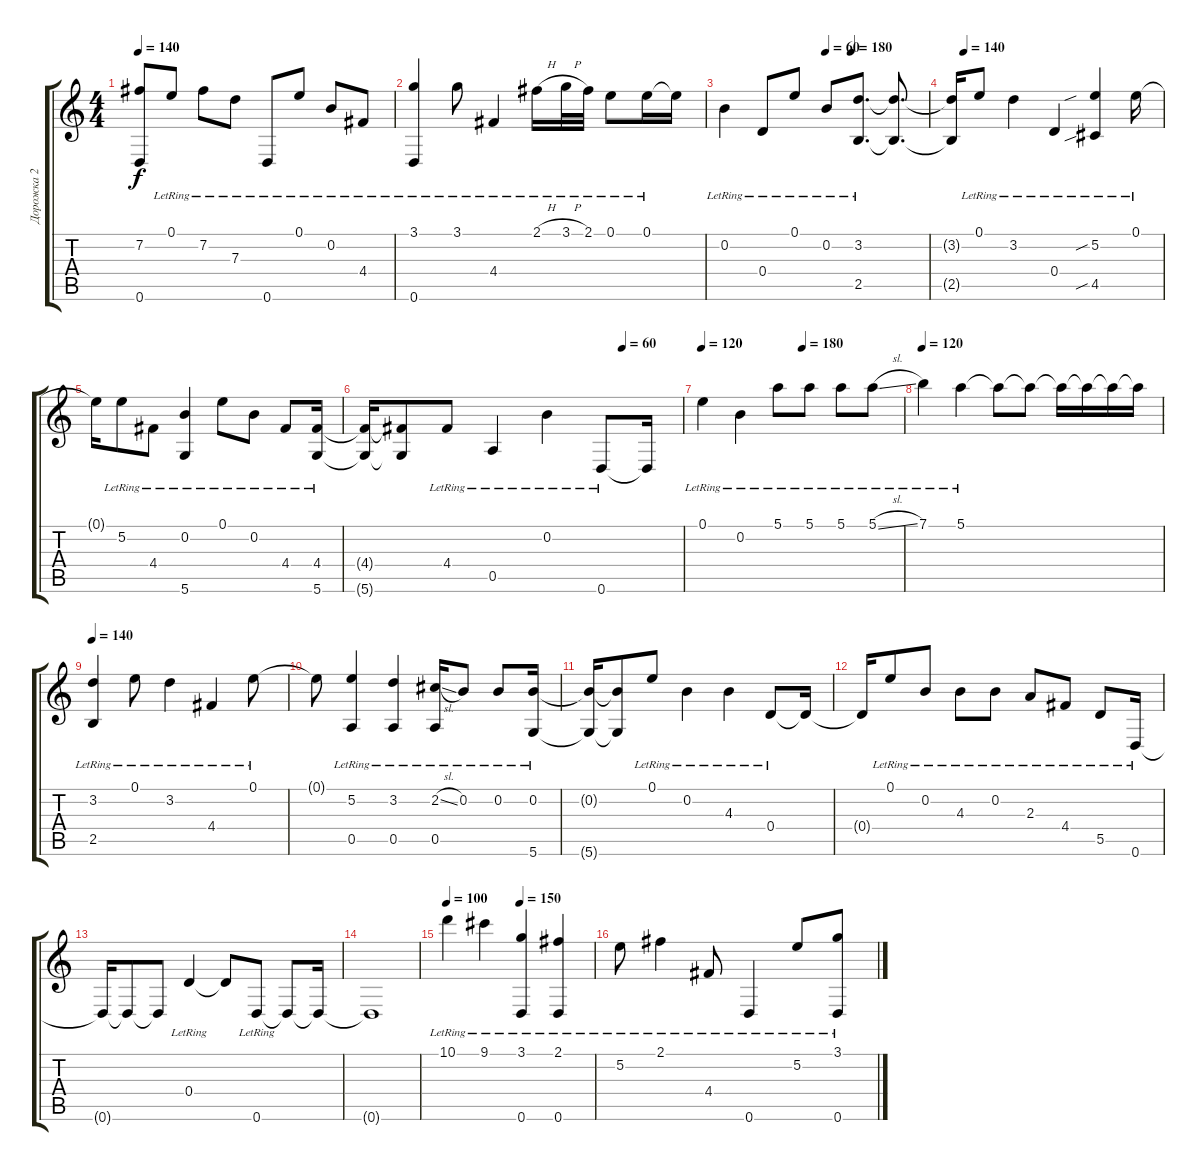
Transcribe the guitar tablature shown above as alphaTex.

\track ("Дорожка 2" "Дорожка 2") {solo instrument acousticguitarsteel}
\staff {score tabs}
\tuning (E4 B3 G3 D3 A2 D2) {hide}
\ts (4 4)
\tempo 140
\clef g2
\ks c
(7.2{t} 0.6{t}).8{dy f} 0.1{lr}.8 7.2{lr}.8 7.3{lr}.8 0.6{lr}.8 0.1{lr}.8 0.2{lr}.8 4.4{lr}.8 |
(3.1{lr} 0.6{lr}).4 3.1{lr}.8 4.4{lr}.4 2.1{h lr}.16 3.1{h lr}.32 2.1{lr}.32 0.1{lr}.8 0.1{lr}.16 0.1{t}.16 |
\tempo (60 0.5)
\tempo (180 0.625)
0.2{lr}.4 0.4{lr}.8 0.1{lr}.8 0.2{lr}.8 (3.2{lr} 2.5{lr}).8{d} (3.2{t} 2.5{t}).8{d} |
\tempo (140 0.0625)
(3.2{t} 2.5{t}).16 0.1{lr}.8 3.2{lr}.4 0.4{lr}.4 (5.2{sib lr} 4.5{sib lr}).4 0.1{lr}.16 |
0.1{t}.16 5.2{lr}.8 4.4{lr}.8 (0.2{lr} 5.6{lr}).4 0.1{lr}.8 0.2{lr}.8 4.4{lr}.8 (4.4{lr} 5.6{lr}).16 |
\tempo (60 0.8125)
(4.4{t} 5.6{t}).16 (4.4{t} 5.6{t}).8 4.4{lr}.8 0.5{lr}.4 0.2{lr}.4 0.6{lr}.8 0.6{t}.16 |
\tempo 120
\tempo (180 0.5)
0.1{lr}.4 0.2{lr}.4 5.1{lr}.8 5.1{lr}.8 5.1{lr}.8 5.1{sl lr}.8 |
\tempo 120
7.1{lr}.4 5.1{lr}.4 5.1{t}.8 5.1{t}.8 5.1{t}.16 5.1{t}.16 5.1{t}.16 5.1{t}.16 |
\tempo 140
(3.2{lr} 2.5{lr}).4 0.1{lr}.8 3.2{lr}.4 4.4{lr}.4 0.1{lr}.8 |
0.1{t}.8 (5.2{lr} 0.5{lr}).4 (3.2{lr} 0.5{lr}).4 (2.2{sl lr} 0.5{lr}).16 0.2{lr}.8 0.2{lr}.8 (0.2{lr} 5.6{lr}).16 |
(0.2{t} 5.6{t}).16 (0.2{t} 5.6{t}).8 0.1{lr}.8 0.2{lr}.4 4.3{lr}.4 0.4{lr}.8 0.4{t}.16 |
0.4{t}.16 0.1{lr}.8 0.2{lr}.8 4.3{lr}.8 0.2{lr}.8 2.3{lr}.8 4.4{lr}.8 5.5{lr}.8 0.6{lr}.16 |
0.6{t}.16 0.6{t}.8 0.6{t}.8 0.4{lr}.4 0.4{t}.8 0.6{lr}.8 0.6{t}.8 0.6{t}.16 |
0.6{t}.1 |
\tempo 100
\tempo (120 0.5)
\tempo (150 0.5)
10.1{lr}.4 9.1{lr}.4 (3.1{lr} 0.6{lr}).4 (2.1{lr} 0.6{lr}).4 |
5.2{lr}.8 2.1{lr}.4 4.4{lr}.8 0.6{lr}.4 5.2{lr}.8 (3.1{lr} 0.6{lr}).8
